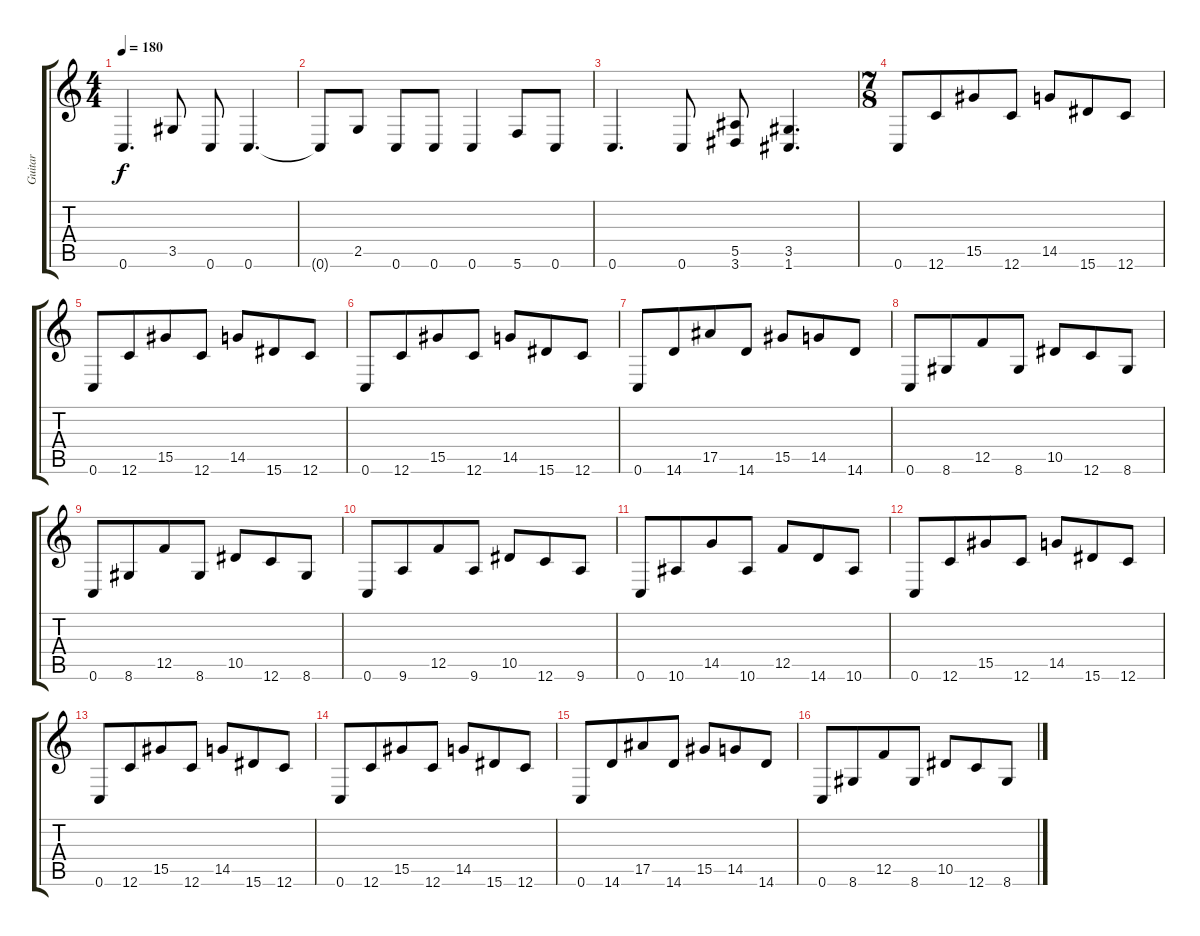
\track ("Guitar" "Guitar") {instrument distortionguitar}
\staff {score tabs}
\tuning (C4 G3 Eb3 Bb2 F2 C2) {hide}
\ts (4 4)
\tempo 180
\clef g2
\ks c
0.6.4{d dy f} 3.5.8 0.6.8 0.6.4{d} |
0.6{t}.8 2.5.8 0.6.8 0.6.8 0.6.4 5.6.8 0.6.8 |
0.6.4{d} 0.6.8 (5.5 3.6).8 (3.5 1.6).4{d} |
\ts (7 8)
0.6.8 12.6.8 15.5.8 12.6.8 14.5.8 15.6.8 12.6.8 |
0.6.8 12.6.8 15.5.8 12.6.8 14.5.8 15.6.8 12.6.8 |
0.6.8 12.6.8 15.5.8 12.6.8 14.5.8 15.6.8 12.6.8 |
0.6.8 14.6.8 17.5.8 14.6.8 15.5.8 14.5.8 14.6.8 |
0.6.8 8.6.8 12.5.8 8.6.8 10.5.8 12.6.8 8.6.8 |
0.6.8 8.6.8 12.5.8 8.6.8 10.5.8 12.6.8 8.6.8 |
0.6.8 9.6.8 12.5.8 9.6.8 10.5.8 12.6.8 9.6.8 |
0.6.8 10.6.8 14.5.8 10.6.8 12.5.8 14.6.8 10.6.8 |
0.6.8 12.6.8 15.5.8 12.6.8 14.5.8 15.6.8 12.6.8 |
0.6.8 12.6.8 15.5.8 12.6.8 14.5.8 15.6.8 12.6.8 |
0.6.8 12.6.8 15.5.8 12.6.8 14.5.8 15.6.8 12.6.8 |
0.6.8 14.6.8 17.5.8 14.6.8 15.5.8 14.5.8 14.6.8 |
0.6.8 8.6.8 12.5.8 8.6.8 10.5.8 12.6.8 8.6.8
